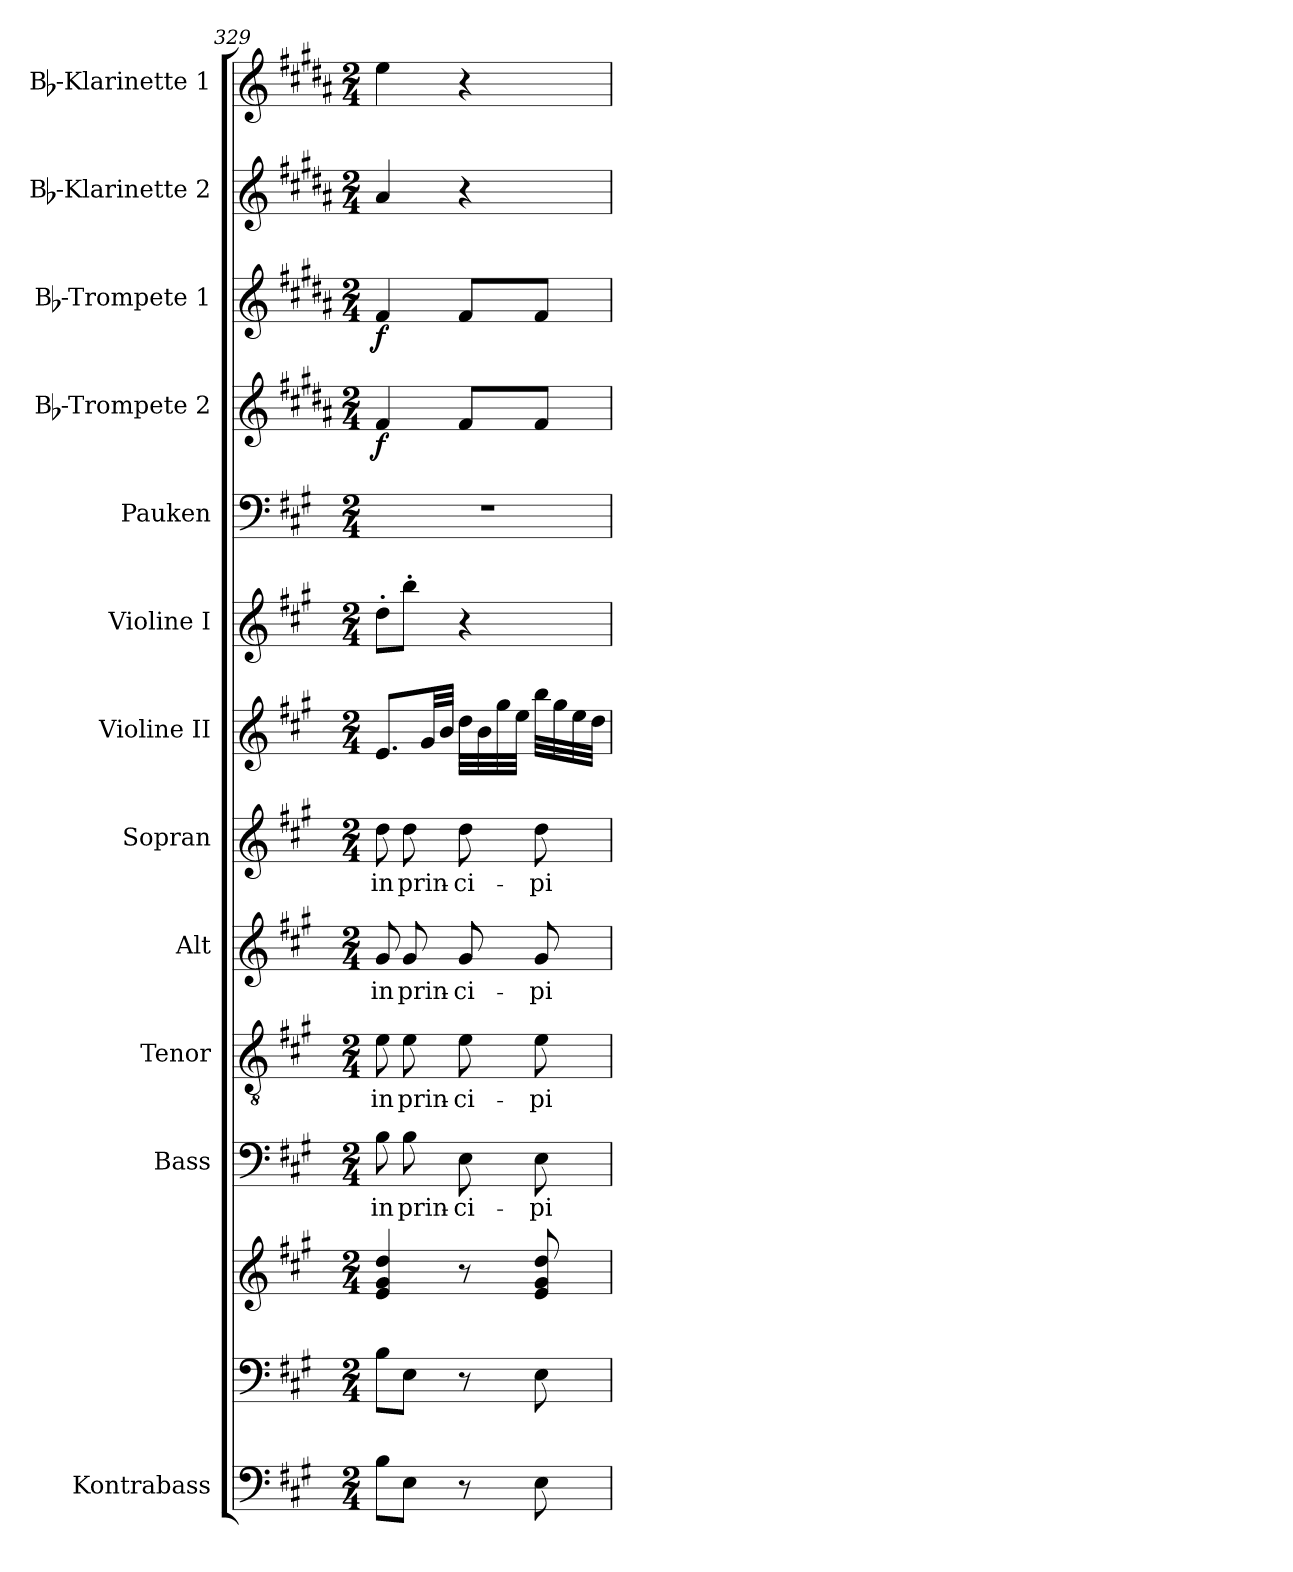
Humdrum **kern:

**kern	**kern	**kern	**kern	**text	**kern	**text	**kern	**text	**kern	**text	**kern	**kern	**kern	**kern	**dynam	**kern	**dynam	**kern	**kern
*part13	*part12	*part12	*part11	*part11	*part10	*part10	*part9	*part9	*part8	*part8	*part7	*part6	*part5	*part4	*part4	*part3	*part3	*part2	*part1
*staff14	*staff13	*staff12	*staff11	*staff11	*staff10	*staff10	*staff9	*staff9	*staff8	*staff8	*staff7	*staff6	*staff5	*staff4	*staff4	*staff3	*staff3	*staff2	*staff1
*I"Kontrabass	*	*	*I"Bass	*	*I"Tenor	*	*I"Alt	*	*I"Sopran	*	*I"Violine II	*I"Violine I	*I"Pauken	*I"Bb-Trompete 2	*	*I"Bb-Trompete 1	*	*I"Bb-Klarinette 2	*I"Bb-Klarinette 1
*I'Kb.	*	*	*I'B.	*	*I'T.	*	*I'A.	*	*I'S.	*	*I'Vl. II	*I'Vl. I	*I'Pk.	*I'Bb Trp. 2	*	*I'Bb Trp. 1	*	*I'Bb Kl. 2	*I'Bb Kl. 1
!!LO:PB:g=z
*clefF4	*clefF4	*clefG2	*clefF4	*	*clefGv2	*	*clefG2	*	*clefG2	*	*clefG2	*clefG2	*clefF4	*clefG2	*	*clefG2	*	*clefG2	*clefG2
*ITrd7c12	*	*	*	*	*	*	*	*	*	*	*	*	*	*ITrd1c2	*	*ITrd1c2	*	*ITrd1c2	*ITrd1c2
*k[f#c#g#]	*k[f#c#g#]	*k[f#c#g#]	*k[f#c#g#]	*	*k[f#c#g#]	*	*k[f#c#g#]	*	*k[f#c#g#]	*	*k[f#c#g#]	*k[f#c#g#]	*k[f#c#g#]	*k[f#c#g#]	*	*k[f#c#g#]	*	*k[f#c#g#]	*k[f#c#g#]
*A:	*A:	*A:	*A:	*	*A:	*	*A:	*	*A:	*	*A:	*A:	*A:	*A:	*	*A:	*	*A:	*A:
*M2/4	*M2/4	*M2/4	*M2/4	*	*M2/4	*	*M2/4	*	*M2/4	*	*M2/4	*M2/4	*M2/4	*M2/4	*	*M2/4	*	*M2/4	*M2/4
=329	=329	=329	=329	=329	=329	=329	=329	=329	=329	=329	=329	=329	=329	=329	=329	=329	=329	=329	=329
!	!	!	!	!LO:LY:b	!	!LO:LY:b	!	!LO:LY:b	!	!LO:LY:b	!	!	!	!	!LO:DY:b	!	!LO:DY:b	!	!
8BB\L	8B\L	4e/ 4g#/ 4dd/	8B\	in	8e\	in	8g#/	in	8dd\	in	8.e/L	8dd'>\L	2r	4e/	f	4e/	f	4g#/	4dd\
!	!	!	!	!LO:LY:b	!	!LO:LY:b	!	!LO:LY:b	!	!LO:LY:b	!	!	!	!	!	!	!	!	!
8EE\J	8E\J	.	8B\	prin-	8e\	prin-	8g#/	prin-	8dd\	prin-	.	8bb'>\J	.	.	.	.	.	.	.
.	.	.	.	.	.	.	.	.	.	.	32g#/LL	.	.	.	.	.	.	.	.
.	.	.	.	.	.	.	.	.	.	.	32b/JJJ	.	.	.	.	.	.	.	.
!	!	!	!	!LO:LY:b	!	!LO:LY:b	!	!LO:LY:b	!	!LO:LY:b	!	!	!	!	!	!	!	!	!
8r	8r	8r	8E\	-ci-	8e\	-ci-	8g#/	-ci-	8dd\	-ci-	32dd\LLL	4r	.	8e/L	.	8e/L	.	4r	4r
.	.	.	.	.	.	.	.	.	.	.	32b\	.	.	.	.	.	.	.	.
.	.	.	.	.	.	.	.	.	.	.	32gg#\	.	.	.	.	.	.	.	.
.	.	.	.	.	.	.	.	.	.	.	32ee\JJJ	.	.	.	.	.	.	.	.
!	!	!	!	!LO:LY:b	!	!LO:LY:b	!	!LO:LY:b	!	!LO:LY:b	!	!	!	!	!	!	!	!	!
8EE\	8E\	8e/ 8g#/ 8dd/	8E\	-pi-	8e\	-pi-	8g#/	-pi-	8dd\	-pi-	32bb\LLL	.	.	8e/J	.	8e/J	.	.	.
.	.	.	.	.	.	.	.	.	.	.	32gg#\	.	.	.	.	.	.	.	.
.	.	.	.	.	.	.	.	.	.	.	32ee\	.	.	.	.	.	.	.	.
.	.	.	.	.	.	.	.	.	.	.	32dd\JJJ	.	.	.	.	.	.	.	.
=	=	=	=	=	=	=	=	=	=	=	=	=	=	=	=	=	=	=	=
*-	*-	*-	*-	*-	*-	*-	*-	*-	*-	*-	*-	*-	*-	*-	*-	*-	*-	*-	*-
